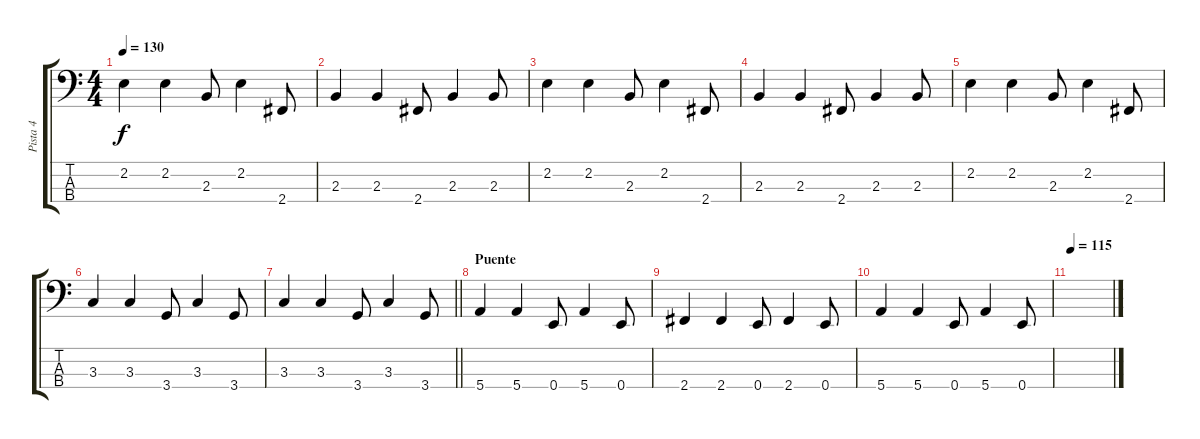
\track ("Pista 4" "Pista 4") {instrument electricbassfinger}
\staff {score tabs}
\tuning (G2 D2 A1 E1) {hide}
\ts (4 4)
\tempo 130
\clef f4
\ks c
2.2.4{dy f} 2.2.4 2.3.8 2.2.4 2.4.8 |
2.3.4 2.3.4 2.4.8 2.3.4 2.3.8 |
2.2.4 2.2.4 2.3.8 2.2.4 2.4.8 |
2.3.4 2.3.4 2.4.8 2.3.4 2.3.8 |
2.2.4 2.2.4 2.3.8 2.2.4 2.4.8 |
3.3.4 3.3.4 3.4.8 3.3.4 3.4.8 |
\barLineRight lightlight
3.3.4 3.3.4 3.4.8 3.3.4 3.4.8 |
\section ("" "Puente")
5.4.4 5.4.4 0.4.8 5.4.4 0.4.8 |
2.4.4 2.4.4 0.4.8 2.4.4 0.4.8 |
5.4.4 5.4.4 0.4.8 5.4.4 0.4.8 |
\tempo 115
